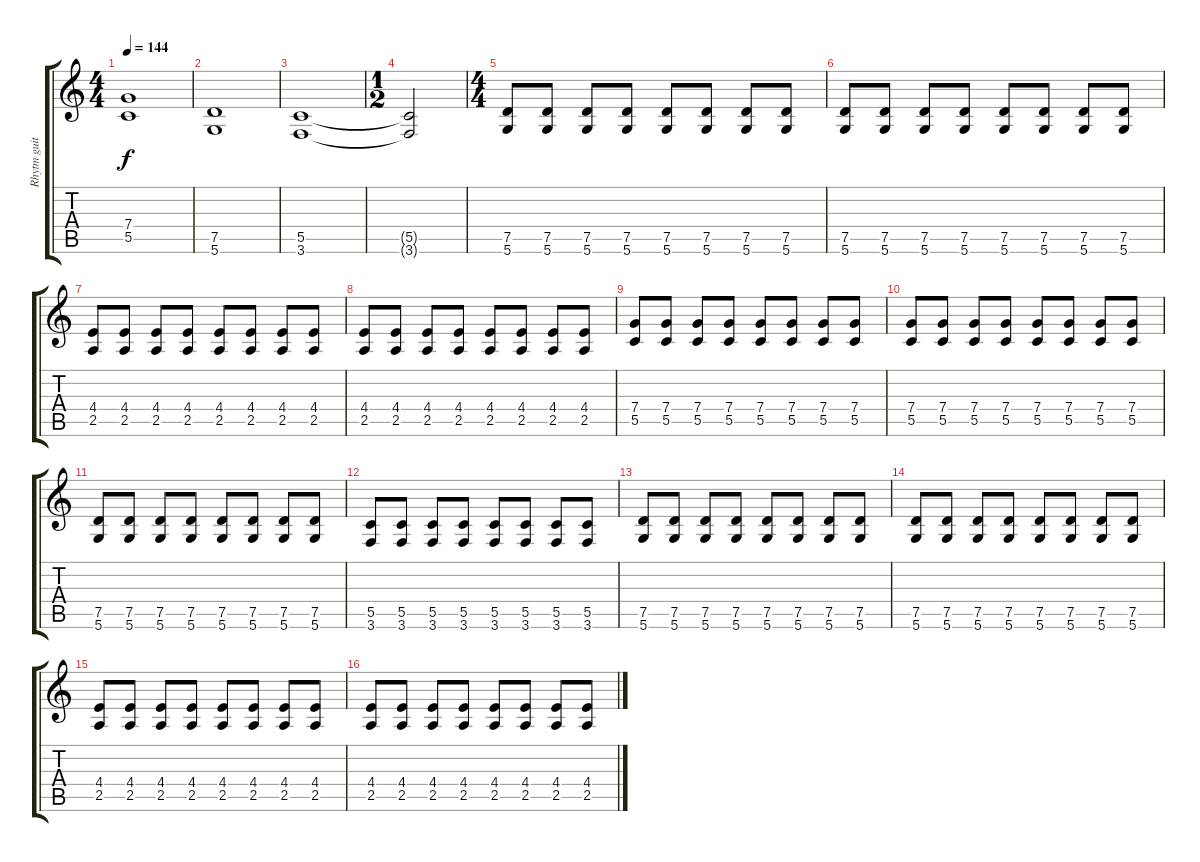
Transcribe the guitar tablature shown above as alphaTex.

\track ("Rhytm guitar" "Rhytm guit") {instrument distortionguitar}
\staff {score tabs}
\tuning (D4 A3 F3 C3 G2 D2) {hide}
\ts (4 4)
\tempo 144
\clef g2
\ks c
(7.4{t} 5.5{t}).1{dy f} |
(7.5 5.6).1 |
(5.5 3.6).1 |
\ts (1 2)
(5.5{t} 3.6{t}).2 |
\ts (4 4)
(7.5 5.6).8 (7.5 5.6).8 (7.5 5.6).8 (7.5 5.6).8 (7.5 5.6).8 (7.5 5.6).8 (7.5 5.6).8 (7.5 5.6).8 |
(7.5 5.6).8 (7.5 5.6).8 (7.5 5.6).8 (7.5 5.6).8 (7.5 5.6).8 (7.5 5.6).8 (7.5 5.6).8 (7.5 5.6).8 |
(4.4 2.5).8 (4.4 2.5).8 (4.4 2.5).8 (4.4 2.5).8 (4.4 2.5).8 (4.4 2.5).8 (4.4 2.5).8 (4.4 2.5).8 |
(4.4 2.5).8 (4.4 2.5).8 (4.4 2.5).8 (4.4 2.5).8 (4.4 2.5).8 (4.4 2.5).8 (4.4 2.5).8 (4.4 2.5).8 |
(7.4 5.5).8 (7.4 5.5).8 (7.4 5.5).8 (7.4 5.5).8 (7.4 5.5).8 (7.4 5.5).8 (7.4 5.5).8 (7.4 5.5).8 |
(7.4 5.5).8 (7.4 5.5).8 (7.4 5.5).8 (7.4 5.5).8 (7.4 5.5).8 (7.4 5.5).8 (7.4 5.5).8 (7.4 5.5).8 |
(7.5 5.6).8 (7.5 5.6).8 (7.5 5.6).8 (7.5 5.6).8 (7.5 5.6).8 (7.5 5.6).8 (7.5 5.6).8 (7.5 5.6).8 |
(5.5 3.6).8 (5.5 3.6).8 (5.5 3.6).8 (5.5 3.6).8 (5.5 3.6).8 (5.5 3.6).8 (5.5 3.6).8 (5.5 3.6).8 |
(7.5 5.6).8 (7.5 5.6).8 (7.5 5.6).8 (7.5 5.6).8 (7.5 5.6).8 (7.5 5.6).8 (7.5 5.6).8 (7.5 5.6).8 |
(7.5 5.6).8 (7.5 5.6).8 (7.5 5.6).8 (7.5 5.6).8 (7.5 5.6).8 (7.5 5.6).8 (7.5 5.6).8 (7.5 5.6).8 |
(4.4 2.5).8 (4.4 2.5).8 (4.4 2.5).8 (4.4 2.5).8 (4.4 2.5).8 (4.4 2.5).8 (4.4 2.5).8 (4.4 2.5).8 |
(4.4 2.5).8 (4.4 2.5).8 (4.4 2.5).8 (4.4 2.5).8 (4.4 2.5).8 (4.4 2.5).8 (4.4 2.5).8 (4.4 2.5).8
